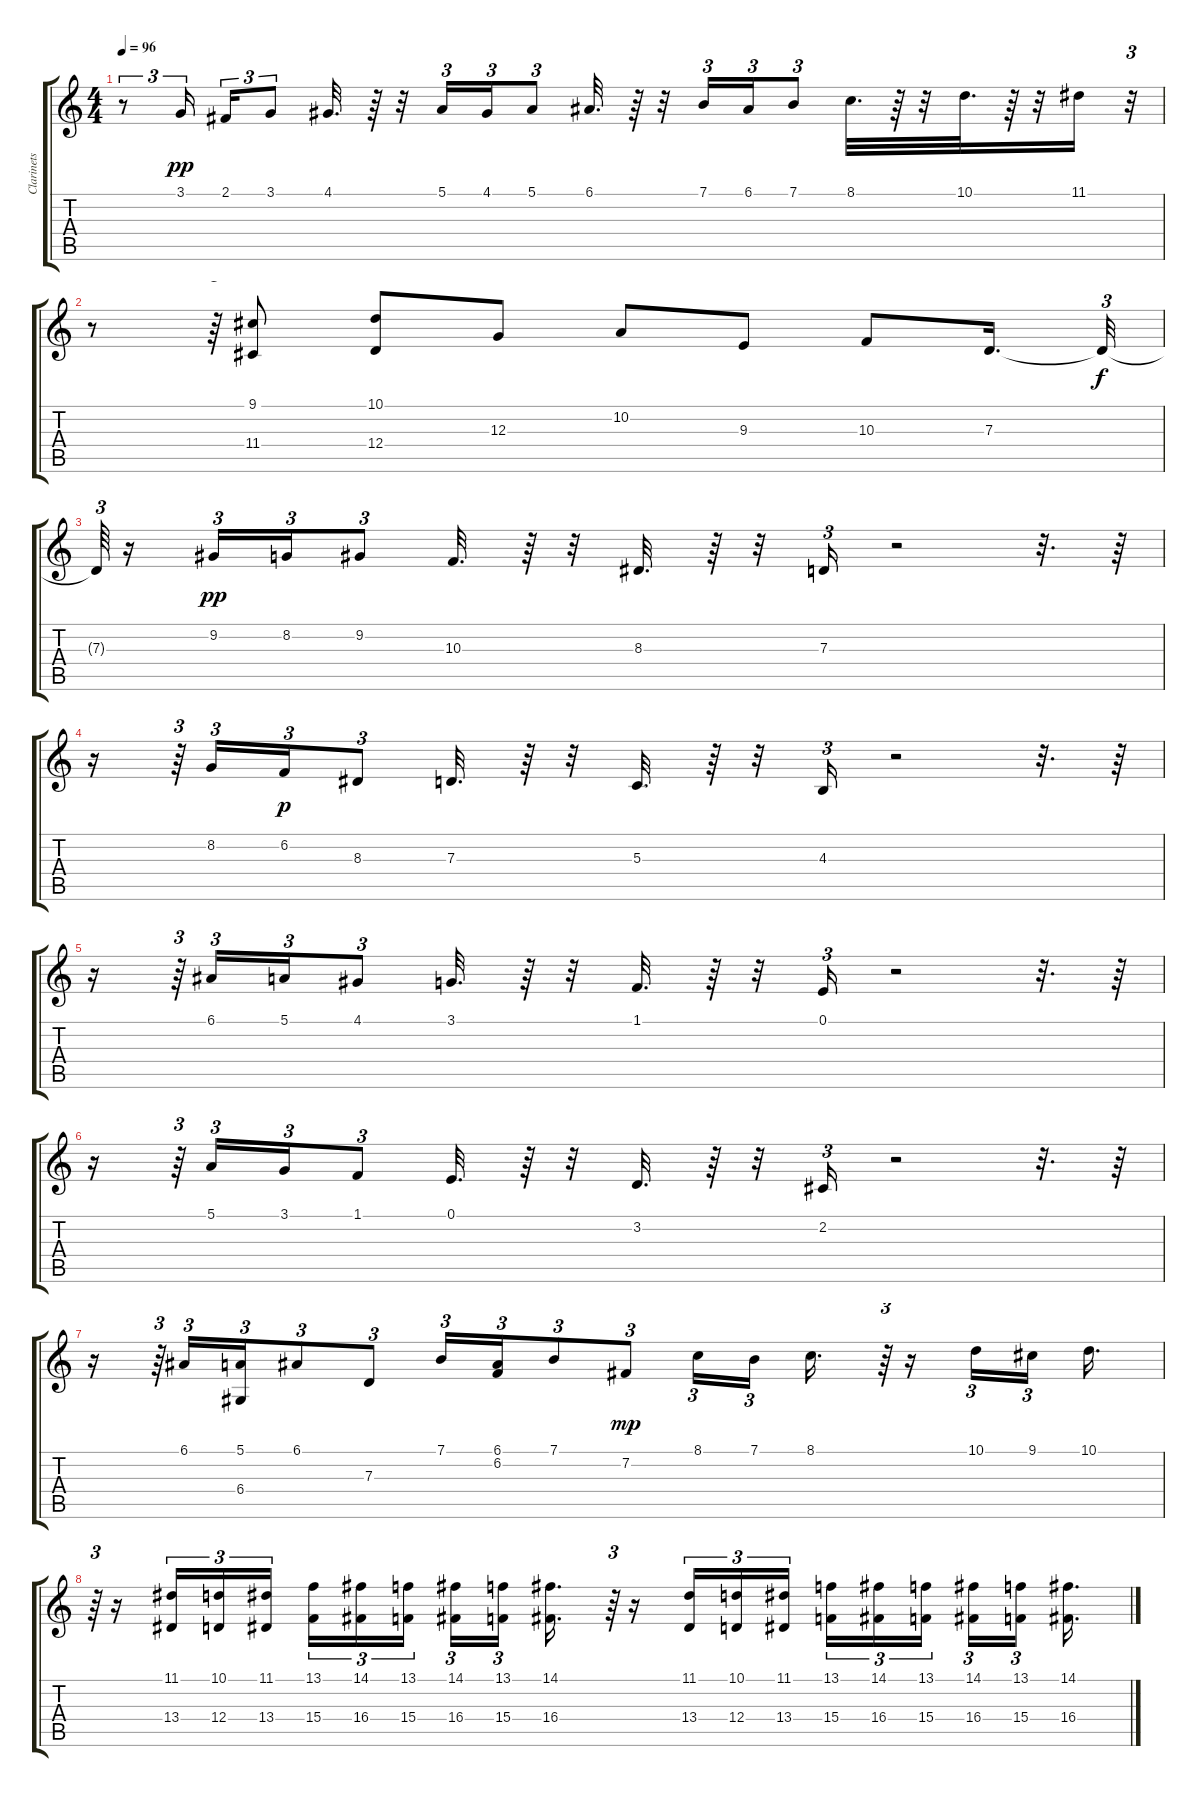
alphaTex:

\track ("Clarinets" "Clarinets") {instrument clarinet}
\staff {score tabs}
\tuning (E4 B3 G3 D3 A2 E2) {hide}
\ts (4 4)
\tempo 96
\clef g2
\ks c
r.8{tu (3 2) dy pp} 3.1.16{tu (3 2) beam splitsecondary} 2.1.16{tu (3 2)} 3.1.8{tu (3 2)} 4.1.32{d} r.64 r.32 5.1.16{tu (3 2)} 4.1.16{tu (3 2)} 5.1.8{tu (3 2)} 6.1.32{d} r.64 r.32 7.1.16{tu (3 2)} 6.1.16{tu (3 2)} 7.1.8{tu (3 2)} 8.1.32{d} r.64 r.32 10.1.32{d} r.64 r.32 11.1.16 r.32{tu (3 2)} |
r.8 r.64{tu (3 2)} (9.1 11.4).8 (10.1 12.4).8 12.3.8 10.2.8 9.3.8 10.3.8 7.3.16{d} 7.3{t}.32{tu (3 2) dy f} |
7.3{t}.64{tu (3 2)} r.16 9.2.16{tu (3 2) dy pp} 8.2.16{tu (3 2)} 9.2.8{tu (3 2)} 10.3.32{d} r.64 r.32 8.3.32{d} r.64 r.32 7.3.16{tu (3 2)} r.2 r.32{d} r.64 |
r.16 r.64{tu (3 2)} 8.2.16{tu (3 2)} 6.2.16{tu (3 2) dy p} 8.3.8{tu (3 2)} 7.3.32{d} r.64 r.32 5.3.32{d} r.64 r.32 4.3.16{tu (3 2)} r.2 r.32{d} r.64 |
r.16 r.64{tu (3 2)} 6.1.16{tu (3 2)} 5.1.16{tu (3 2)} 4.1.8{tu (3 2)} 3.1.32{d} r.64 r.32 1.1.32{d} r.64 r.32 0.1.16{tu (3 2)} r.2 r.32{d} r.64 |
r.16 r.64{tu (3 2)} 5.1.16{tu (3 2)} 3.1.16{tu (3 2)} 1.1.8{tu (3 2)} 0.1.32{d} r.64 r.32 3.2.32{d} r.64 r.32 2.2.16{tu (3 2)} r.2 r.32{d} r.64 |
r.16 r.64{tu (3 2)} 6.1.16{tu (3 2)} (5.1 6.4).16{tu (3 2)} 6.1.8{tu (3 2)} 7.3.8{tu (3 2)} 7.1.16{tu (3 2)} (6.1 6.2).16{tu (3 2)} 7.1.8{tu (3 2)} 7.2.8{tu (3 2) dy mp} 8.1.16{tu (3 2)} 7.1.16{tu (3 2) beam splitsecondary} 8.1.16{d} r.64{tu (3 2)} r.16 10.1.16{tu (3 2)} 9.1.16{tu (3 2) beam splitsecondary} 10.1.16{d} |
r.64{tu (3 2)} r.16 (11.1 13.4).16{tu (3 2)} (10.1 12.4).16{tu (3 2)} (11.1 13.4).16{tu (3 2) beam splitsecondary} (13.1 15.4).16{tu (3 2)} (14.1 16.4).16{tu (3 2)} (13.1 15.4).16{tu (3 2) beam splitsecondary} (14.1 16.4).16{tu (3 2)} (13.1 15.4).16{tu (3 2) beam splitsecondary} (14.1 16.4).16{d} r.64{tu (3 2)} r.16 (11.1 13.4).16{tu (3 2)} (10.1 12.4).16{tu (3 2)} (11.1 13.4).16{tu (3 2) beam splitsecondary} (13.1 15.4).16{tu (3 2)} (14.1 16.4).16{tu (3 2)} (13.1 15.4).16{tu (3 2) beam splitsecondary} (14.1 16.4).16{tu (3 2)} (13.1 15.4).16{tu (3 2) beam splitsecondary} (14.1 16.4).16{d}
